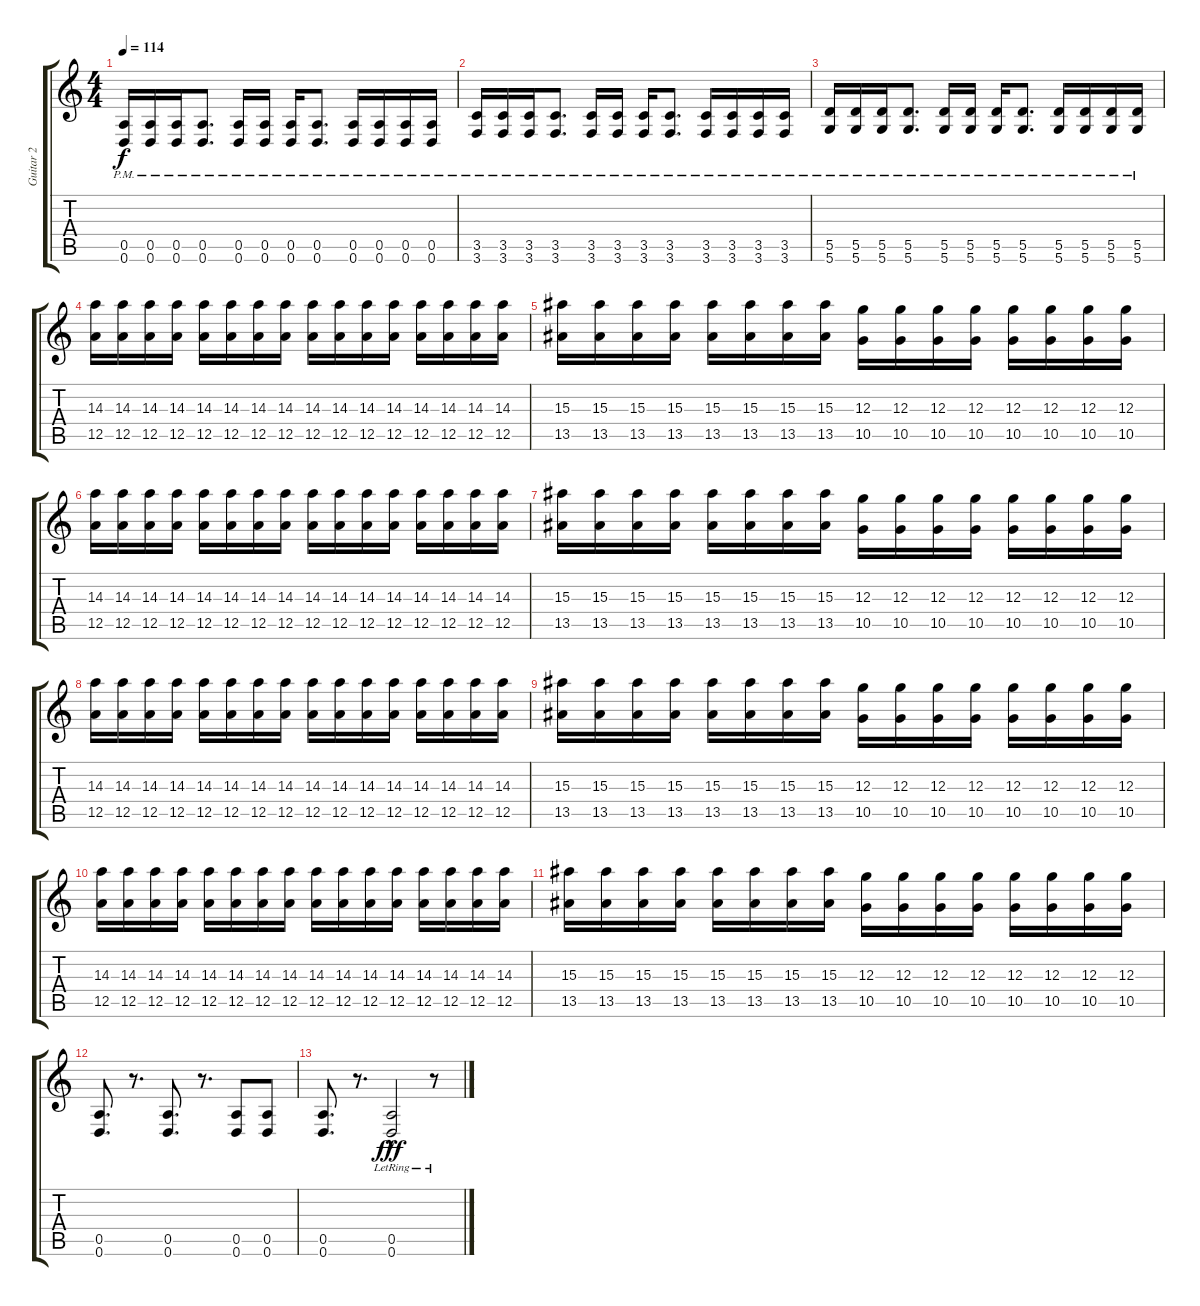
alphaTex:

\track ("Guitar 2" "Guitar 2") {instrument distortionguitar}
\staff {score tabs}
\tuning (E4 B3 G3 D3 A2 D2) {hide}
\ts (4 4)
\tempo 114
\clef g2
\ks c
(0.5{pm} 0.6{pm}).16{dy f} (0.5{pm} 0.6{pm}).16 (0.5{pm} 0.6{pm}).16 (0.5{pm} 0.6{pm}).8{d} (0.5{pm} 0.6{pm}).16 (0.5{pm} 0.6{pm}).16 (0.5{pm} 0.6{pm}).16 (0.5{pm} 0.6{pm}).8{d} (0.5{pm} 0.6{pm}).16 (0.5{pm} 0.6{pm}).16 (0.5{pm} 0.6{pm}).16 (0.5{pm} 0.6{pm}).16 |
(3.5{pm} 3.6{pm}).16 (3.5{pm} 3.6{pm}).16 (3.5{pm} 3.6{pm}).16 (3.5{pm} 3.6{pm}).8{d} (3.5{pm} 3.6{pm}).16 (3.5{pm} 3.6{pm}).16 (3.5{pm} 3.6{pm}).16 (3.5{pm} 3.6{pm}).8{d} (3.5{pm} 3.6{pm}).16 (3.5{pm} 3.6{pm}).16 (3.5{pm} 3.6{pm}).16 (3.5{pm} 3.6{pm}).16 |
(5.5{pm} 5.6{pm}).16 (5.5{pm} 5.6{pm}).16 (5.5{pm} 5.6{pm}).16 (5.5{pm} 5.6{pm}).8{d} (5.5{pm} 5.6{pm}).16 (5.5{pm} 5.6{pm}).16 (5.5{pm} 5.6{pm}).16 (5.5{pm} 5.6{pm}).8{d} (5.5{pm} 5.6{pm}).16 (5.5{pm} 5.6{pm}).16 (5.5{pm} 5.6{pm}).16 (5.5{pm} 5.6{pm}).16 |
(14.3 12.5).16 (14.3 12.5).16 (14.3 12.5).16 (14.3 12.5).16 (14.3 12.5).16 (14.3 12.5).16 (14.3 12.5).16 (14.3 12.5).16 (14.3 12.5).16 (14.3 12.5).16 (14.3 12.5).16 (14.3 12.5).16 (14.3 12.5).16 (14.3 12.5).16 (14.3 12.5).16 (14.3 12.5).16 |
(15.3 13.5).16 (15.3 13.5).16 (15.3 13.5).16 (15.3 13.5).16 (15.3 13.5).16 (15.3 13.5).16 (15.3 13.5).16 (15.3 13.5).16 (12.3 10.5).16 (12.3 10.5).16 (12.3 10.5).16 (12.3 10.5).16 (12.3 10.5).16 (12.3 10.5).16 (12.3 10.5).16 (12.3 10.5).16 |
(14.3 12.5).16 (14.3 12.5).16 (14.3 12.5).16 (14.3 12.5).16 (14.3 12.5).16 (14.3 12.5).16 (14.3 12.5).16 (14.3 12.5).16 (14.3 12.5).16 (14.3 12.5).16 (14.3 12.5).16 (14.3 12.5).16 (14.3 12.5).16 (14.3 12.5).16 (14.3 12.5).16 (14.3 12.5).16 |
(15.3 13.5).16 (15.3 13.5).16 (15.3 13.5).16 (15.3 13.5).16 (15.3 13.5).16 (15.3 13.5).16 (15.3 13.5).16 (15.3 13.5).16 (12.3 10.5).16 (12.3 10.5).16 (12.3 10.5).16 (12.3 10.5).16 (12.3 10.5).16 (12.3 10.5).16 (12.3 10.5).16 (12.3 10.5).16 |
(14.3 12.5).16 (14.3 12.5).16 (14.3 12.5).16 (14.3 12.5).16 (14.3 12.5).16 (14.3 12.5).16 (14.3 12.5).16 (14.3 12.5).16 (14.3 12.5).16 (14.3 12.5).16 (14.3 12.5).16 (14.3 12.5).16 (14.3 12.5).16 (14.3 12.5).16 (14.3 12.5).16 (14.3 12.5).16 |
(15.3 13.5).16 (15.3 13.5).16 (15.3 13.5).16 (15.3 13.5).16 (15.3 13.5).16 (15.3 13.5).16 (15.3 13.5).16 (15.3 13.5).16 (12.3 10.5).16 (12.3 10.5).16 (12.3 10.5).16 (12.3 10.5).16 (12.3 10.5).16 (12.3 10.5).16 (12.3 10.5).16 (12.3 10.5).16 |
(14.3 12.5).16 (14.3 12.5).16 (14.3 12.5).16 (14.3 12.5).16 (14.3 12.5).16 (14.3 12.5).16 (14.3 12.5).16 (14.3 12.5).16 (14.3 12.5).16 (14.3 12.5).16 (14.3 12.5).16 (14.3 12.5).16 (14.3 12.5).16 (14.3 12.5).16 (14.3 12.5).16 (14.3 12.5).16 |
(15.3 13.5).16 (15.3 13.5).16 (15.3 13.5).16 (15.3 13.5).16 (15.3 13.5).16 (15.3 13.5).16 (15.3 13.5).16 (15.3 13.5).16 (12.3 10.5).16 (12.3 10.5).16 (12.3 10.5).16 (12.3 10.5).16 (12.3 10.5).16 (12.3 10.5).16 (12.3 10.5).16 (12.3 10.5).16 |
(0.5 0.6).8{d} r.8{d} (0.5 0.6).8{d} r.8{d} (0.5 0.6).8 (0.5 0.6).8 |
(0.5 0.6).8{d} r.8{d} (0.5{lr} 0.6{hac}).2{dy fff} r.8
